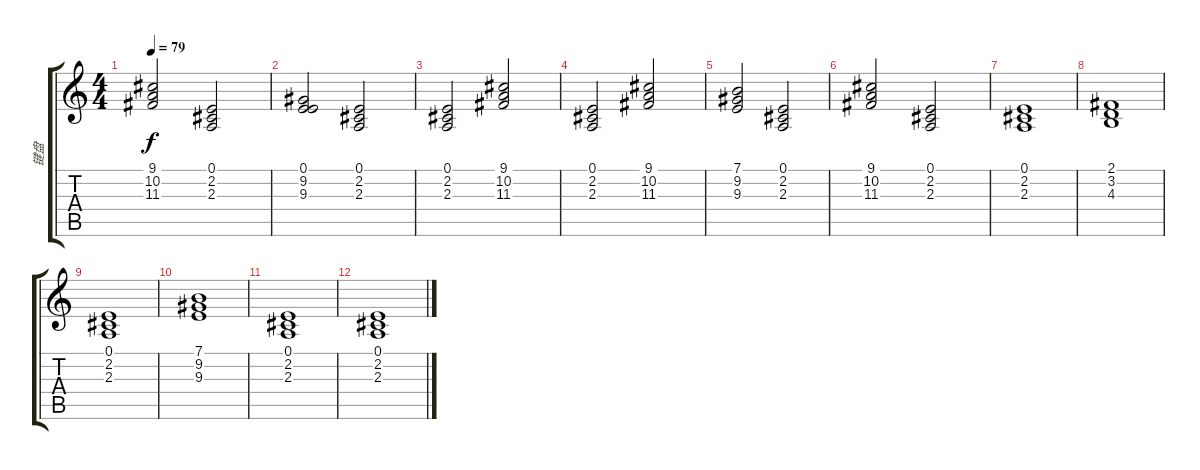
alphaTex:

\track ("键盘" "键盘") {instrument pad2warm}
\staff {score tabs}
\tuning (E4 B3 G3 D3 A2 E2) {hide}
\ts (4 4)
\tempo 79
\clef g2
\ks c
(9.1 10.2 11.3).2{dy f} (0.1 2.2 2.3).2 |
(0.1 9.2 9.3).2 (0.1 2.2 2.3).2 |
(0.1 2.2 2.3).2 (9.1 10.2 11.3).2 |
(0.1 2.2 2.3).2 (9.1 10.2 11.3).2 |
(7.1 9.2 9.3).2 (0.1 2.2 2.3).2 |
(9.1 10.2 11.3).2 (0.1 2.2 2.3).2 |
(0.1 2.2 2.3).1 |
(2.1 3.2 4.3).1 |
(0.1 2.2 2.3).1 |
(7.1 9.2 9.3).1 |
(0.1 2.2 2.3).1 |
(0.1 2.2 2.3).1
